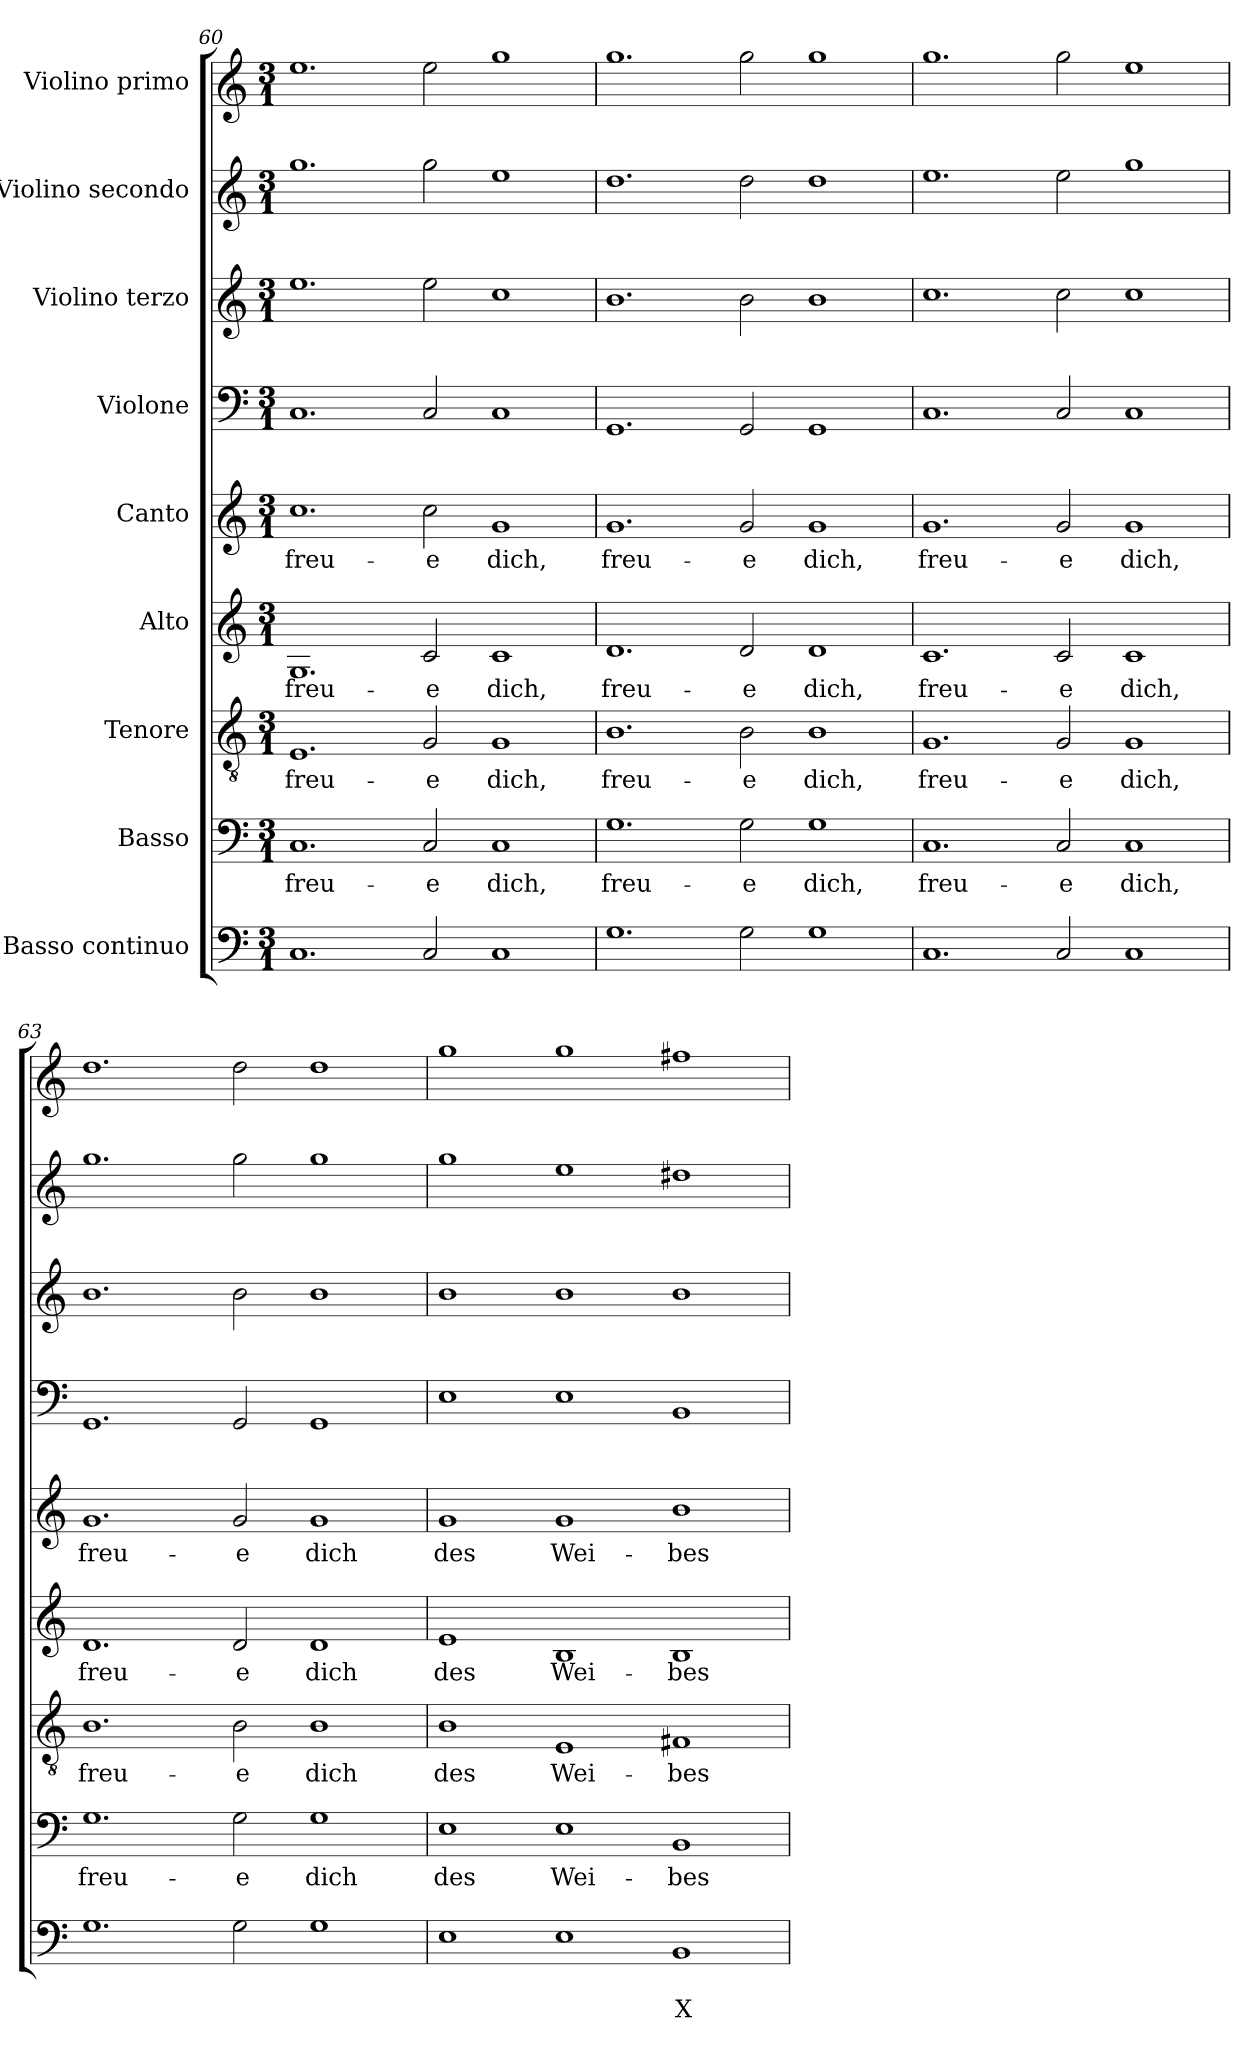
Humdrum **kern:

**kern	**text	**text	**kern	**text	**kern	**text	**kern	**text	**kern	**text	**kern	**kern	**kern	**kern
*part9	*part9	*part9	*part8	*part8	*part7	*part7	*part6	*part6	*part5	*part5	*part4	*part3	*part2	*part1
*staff9	*staff9	*staff9	*staff8	*staff8	*staff7	*staff7	*staff6	*staff6	*staff5	*staff5	*staff4	*staff3	*staff2	*staff1
*I"Basso continuo	*	*	*I"Basso	*	*I"Tenore	*	*I"Alto	*	*I"Canto	*	*I"Violone	*I"Violino terzo	*I"Violino secondo	*I"Violino primo
!!LO:PB:g=z
*clefF4	*	*	*clefF4	*	*clefGv2	*	*clefG2	*	*clefG2	*	*clefF4	*clefG2	*clefG2	*clefG2
*k[]	*	*	*k[]	*	*k[]	*	*k[]	*	*k[]	*	*k[]	*k[]	*k[]	*k[]
*C:	*	*	*C:	*	*C:	*	*C:	*	*C:	*	*C:	*C:	*C:	*C:
*M3/1	*	*	*M3/1	*	*M3/1	*	*M3/1	*	*M3/1	*	*M3/1	*M3/1	*M3/1	*M3/1
=60	=60	=60	=60	=60	=60	=60	=60	=60	=60	=60	=60	=60	=60	=60
!	!	!	!	!LO:LY:b	!	!LO:LY:b	!	!LO:LY:b	!	!LO:LY:b	!	!	!	!
1.C	.	.	1.C	freu-	1.E	freu-	1.G	freu-	1.cc	freu-	1.C	1.ee	1.gg	1.ee
!	!	!	!	!LO:LY:b	!	!LO:LY:b	!	!LO:LY:b	!	!LO:LY:b	!	!	!	!
2C/	.	.	2C/	-e	2G/	-e	2c/	-e	2cc\	-e	2C/	2ee\	2gg\	2ee\
!	!	!	!	!LO:LY:b	!	!LO:LY:b	!	!LO:LY:b	!	!LO:LY:b	!	!	!	!
1C	.	.	1C	dich,	1G	dich,	1c	dich,	1g	dich,	1C	1cc	1ee	1gg
=61	=61	=61	=61	=61	=61	=61	=61	=61	=61	=61	=61	=61	=61	=61
!	!	!	!	!LO:LY:b	!	!LO:LY:b	!	!LO:LY:b	!	!LO:LY:b	!	!	!	!
1.G	.	.	1.G	freu-	1.B	freu-	1.d	freu-	1.g	freu-	1.GG	1.b	1.dd	1.gg
!	!	!	!	!LO:LY:b	!	!LO:LY:b	!	!LO:LY:b	!	!LO:LY:b	!	!	!	!
2G\	.	.	2G\	-e	2B\	-e	2d/	-e	2g/	-e	2GG/	2b\	2dd\	2gg\
!	!	!	!	!LO:LY:b	!	!LO:LY:b	!	!LO:LY:b	!	!LO:LY:b	!	!	!	!
1G	.	.	1G	dich,	1B	dich,	1d	dich,	1g	dich,	1GG	1b	1dd	1gg
=62	=62	=62	=62	=62	=62	=62	=62	=62	=62	=62	=62	=62	=62	=62
!	!	!	!	!LO:LY:b	!	!LO:LY:b	!	!LO:LY:b	!	!LO:LY:b	!	!	!	!
1.C	.	.	1.C	freu-	1.G	freu-	1.c	freu-	1.g	freu-	1.C	1.cc	1.ee	1.gg
!	!	!	!	!LO:LY:b	!	!LO:LY:b	!	!LO:LY:b	!	!LO:LY:b	!	!	!	!
2C/	.	.	2C/	-e	2G/	-e	2c/	-e	2g/	-e	2C/	2cc\	2ee\	2gg\
!	!	!	!	!LO:LY:b	!	!LO:LY:b	!	!LO:LY:b	!	!LO:LY:b	!	!	!	!
1C	.	.	1C	dich,	1G	dich,	1c	dich,	1g	dich,	1C	1cc	1gg	1ee
=63	=63	=63	=63	=63	=63	=63	=63	=63	=63	=63	=63	=63	=63	=63
!	!	!	!	!LO:LY:b	!	!LO:LY:b	!	!LO:LY:b	!	!LO:LY:b	!	!	!	!
1.G	.	.	1.G	freu-	1.B	freu-	1.d	freu-	1.g	freu-	1.GG	1.b	1.gg	1.dd
!	!	!	!	!LO:LY:b	!	!LO:LY:b	!	!LO:LY:b	!	!LO:LY:b	!	!	!	!
2G\	.	.	2G\	-e	2B\	-e	2d/	-e	2g/	-e	2GG/	2b\	2gg\	2dd\
!	!	!	!	!LO:LY:b	!	!LO:LY:b	!	!LO:LY:b	!	!LO:LY:b	!	!	!	!
1G	.	.	1G	dich	1B	dich	1d	dich	1g	dich	1GG	1b	1gg	1dd
!!LO:PB:g=z
=64	=64	=64	=64	=64	=64	=64	=64	=64	=64	=64	=64	=64	=64	=64
!	!	!	!	!LO:LY:b	!	!LO:LY:b	!	!LO:LY:b	!	!LO:LY:b	!	!	!	!
1E	.	.	1E	des	1B	des	1e	des	1g	des	1E	1b	1gg	1gg
!	!	!	!	!LO:LY:b	!	!LO:LY:b	!	!LO:LY:b	!	!LO:LY:b	!	!	!	!
1E	.	.	1E	Wei-	1E	Wei-	1B	Wei-	1g	Wei-	1E	1b	1ee	1gg
!	!	!LO:LY:b	!	!LO:LY:b	!	!LO:LY:b	!	!LO:LY:b	!	!LO:LY:b	!	!	!	!
1BB	.	X	1BB	-bes	1F#X	-bes	1B	-bes	1b	-bes	1BB	1b	1dd#X	1ff#X
=	=	=	=	=	=	=	=	=	=	=	=	=	=	=
*-	*-	*-	*-	*-	*-	*-	*-	*-	*-	*-	*-	*-	*-	*-
